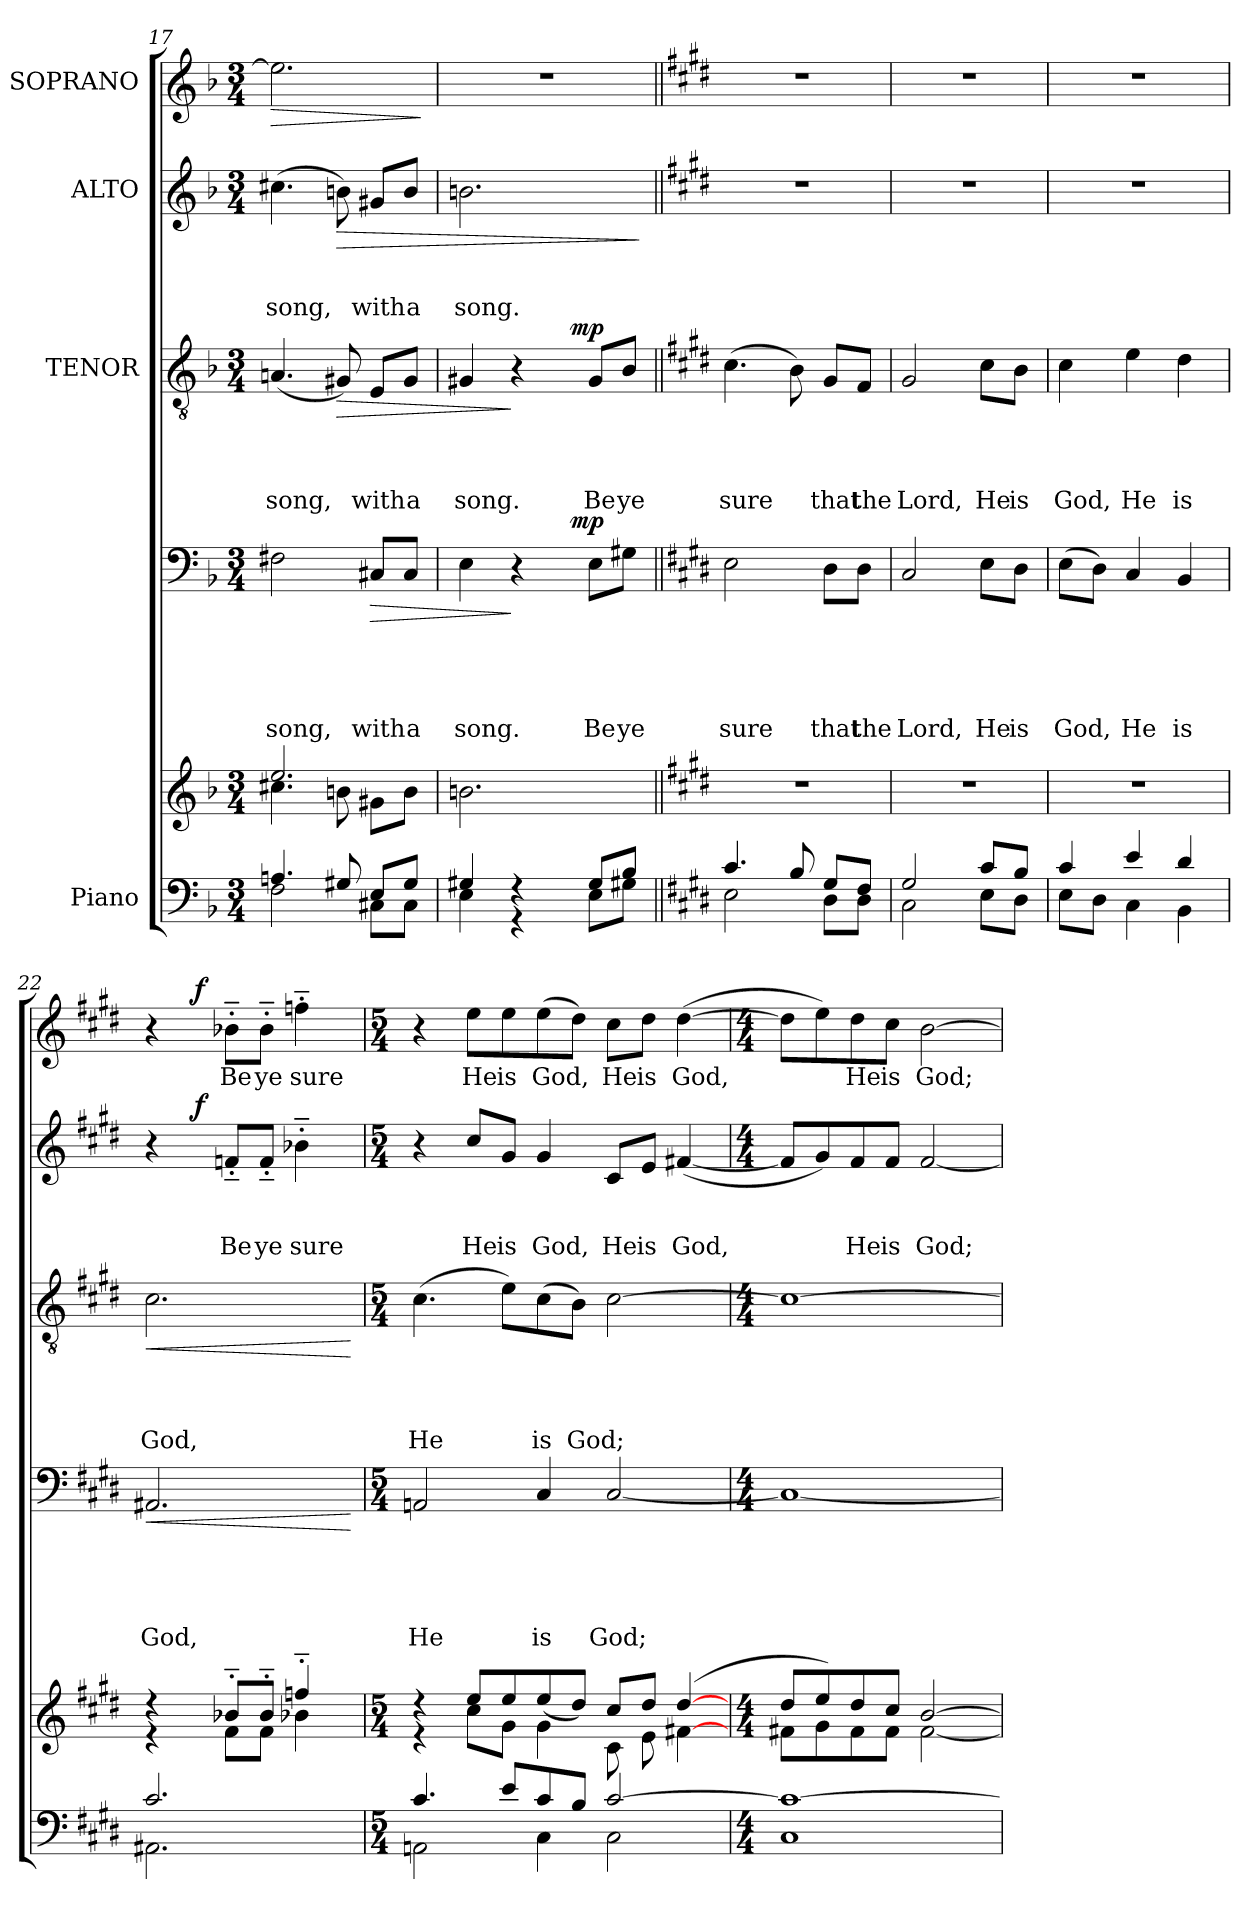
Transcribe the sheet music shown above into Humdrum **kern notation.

**kern	**kern	**kern	**text	**text	**text	**text	**text	**dynam	**kern	**text	**text	**text	**text	**dynam	**kern	**text	**text	**text	**dynam	**kern	**text	**dynam
*part5	*part5	*part4	*part4	*part4	*part4	*part4	*part4	*part4	*part3	*part3	*part3	*part3	*part3	*part3	*part2	*part2	*part2	*part2	*part2	*part1	*part1	*part1
*staff6	*staff5	*staff4	*staff4	*staff4	*staff4	*staff4	*staff4	*staff4	*staff3	*staff3	*staff3	*staff3	*staff3	*staff3	*staff2	*staff2	*staff2	*staff2	*staff2	*staff1	*staff1	*staff1
*I"Piano	*	*	*	*	*	*	*	*	*I"TENOR	*	*	*	*	*	*I"ALTO	*	*	*	*	*I"SOPRANO	*	*
*clefF4	*clefG2	*clefF4	*	*	*	*	*	*	*clefGv2	*	*	*	*	*	*clefG2	*	*	*	*	*clefG2	*	*
*k[b-]	*k[b-]	*k[b-]	*	*	*	*	*	*	*k[b-]	*	*	*	*	*	*k[b-]	*	*	*	*	*k[b-]	*	*
*F:	*F:	*F:	*	*	*	*	*	*	*F:	*	*	*	*	*	*F:	*	*	*	*	*F:	*	*
*M3/4	*M3/4	*M3/4	*	*	*	*	*	*	*M3/4	*	*	*	*	*	*M3/4	*	*	*	*	*M3/4	*	*
=17	=17	=17	=17	=17	=17	=17	=17	=17	=17	=17	=17	=17	=17	=17	=17	=17	=17	=17	=17	=17	=17	=17
*^	*^	*	*	*	*	*	*	*	*	*	*	*	*	*	*	*	*	*	*	*	*	*
!	!	!	!	!	!	!	!	!	!LO:LY:b	!	!	!	!	!	!LO:LY:b	!	!	!	!	!LO:LY:b	!	!	!	!LO:HP:b
4.An/	2F\	2.ee/	4.cc#X\	2F#X\	.	.	.	.	song,	.	(<4.An/	.	.	.	song,	.	(>4.cc#X\	.	.	song,	.	2.ee\]	.	>
!	!	!	!	!	!	!	!	!	!	!	!	!	!	!	!	!LO:HP:b	!	!	!	!	!LO:HP:b	!	!	!
8G#X/	.	.	8bn\	.	.	.	.	.	.	.	8G#X/)	.	.	.	.	>	8bn\)	.	.	.	>	.	.	.
!	!	!	!	!	!	!	!	!	!LO:LY:b	!LO:HP:b	!	!	!	!	!LO:LY:b	!	!	!	!	!LO:LY:b	!	!	!	!
8E/L	8C#X\L	.	8g#X\L	8C#X/L	.	.	.	.	with	>	8E/L	.	.	.	with	.	8g#X/L	.	.	with	.	.	.	.
!	!	!	!	!	!	!	!	!	!LO:LY:b	!	!	!	!	!	!LO:LY:b	!	!	!	!	!LO:LY:b	!	!	!	!
8G#/J	8C#\J	.	8b\J	8C#/J	.	.	.	.	a	.	8G#/J	.	.	.	a	.	8b/J	.	.	a	.	.	.	.
*v	*v	*	*	*	*	*	*	*	*	*	*	*	*	*	*	*	*	*	*	*	*	*	*	*
*	*v	*v	*	*	*	*	*	*	*	*	*	*	*	*	*	*	*	*	*	*	*	*	*
.	.	.	.	.	.	.	.	.	.	.	.	.	.	.	.	.	.	.	.	.	.	]
=18	=18	=18	=18	=18	=18	=18	=18	=18	=18	=18	=18	=18	=18	=18	=18	=18	=18	=18	=18	=18	=18	=18
*^	*	*	*	*	*	*	*	*	*	*	*	*	*	*	*	*	*	*	*	*	*	*
!	!	!	!	!	!	!	!	!LO:LY:b	!	!	!	!	!	!LO:LY:b	!	!	!	!	!LO:LY:b	!	!LO:N:vis=1	!	!
*	*	*	*^	*	*	*	*	*	*	*^	*	*	*	*	*	*	*	*	*	*	*	*	*
4G#X/	4E\	2.bn\	4E\	3ryy	.	.	.	.	song.	.	4G#X/	3ryy	.	.	.	song.	.	2.bn\	.	.	song.	.	2.r	.	.
4rGG	4rF	.	4r	.	.	.	.	.	.	]	4r	.	.	.	.	.	]	.	.	.	.	.	.	.	.
.	.	.	.	12.ryy	.	.	.	.	.	.	.	12.ryy	.	.	.	.	.	.	.	.	.	.	.	.	.
!	!	!	!	!	!	!	!	!	!	!LO:DY:a	!	!	!	!	!	!	!LO:DY:a	!	!	!	!	!	!	!	!
.	.	.	.	6..ryy	.	.	.	.	.	mp	.	6..ryy	.	.	.	.	mp	.	.	.	.	.	.	.	.
!	!	!	!	!	!	!	!	!	!LO:LY:b	!	!	!	!	!	!	!LO:LY:b	!	!	!	!	!	!	!	!	!
8G#/L	8E\L	.	8E\L	.	.	.	.	.	Be	.	8G#/L	.	.	.	.	Be	.	.	.	.	.	.	.	.	.
!	!	!	!	!	!	!	!	!	!LO:LY:b	!	!	!	!	!	!	!LO:LY:b	!	!	!	!	!	!	!	!	!
8B-/J	8G#X\J	.	8G#X\J	.	.	.	.	.	ye	.	8B-/J	.	.	.	.	ye	.	.	.	.	.	.	.	.	.
*v	*v	*	*	*	*	*	*	*	*	*	*	*	*	*	*	*	*	*	*	*	*	*	*	*	*
.	.	.	.	.	.	.	.	.	.	.	.	.	.	.	.	.	.	.	.	.	]	.	.	.
*	*	*v	*v	*	*	*	*	*	*	*	*	*	*	*	*	*	*	*	*	*	*	*	*	*
*	*	*	*	*	*	*	*	*	*v	*v	*	*	*	*	*	*	*	*	*	*	*	*	*
=19||	=19||	=19||	=19||	=19||	=19||	=19||	=19||	=19||	=19||	=19||	=19||	=19||	=19||	=19||	=19||	=19||	=19||	=19||	=19||	=19||	=19||	=19||
*k[f#c#g#d#]	*k[f#c#g#d#]	*k[f#c#g#d#]	*	*	*	*	*	*	*k[f#c#g#d#]	*	*	*	*	*	*k[f#c#g#d#]	*	*	*	*	*k[f#c#g#d#]	*	*
*E:	*E:	*E:	*	*	*	*	*	*	*E:	*	*	*	*	*	*E:	*	*	*	*	*E:	*	*
*^	*	*^	*	*	*	*	*	*	*^	*	*	*	*	*	*	*	*	*	*	*	*	*
!	!	!LO:N:vis=1	!	!	!	!	!	!	!LO:LY:b	!	!	!	!	!	!	!LO:LY:b	!	!LO:N:vis=1	!	!	!	!	!LO:N:vis=1	!	!
*	*	*	*v	*v	*	*	*	*	*	*	*	*	*	*	*	*	*	*	*	*	*	*	*	*	*
*	*	*	*	*	*	*	*	*	*	*v	*v	*	*	*	*	*	*	*	*	*	*	*	*	*
4.c#/	2E\	2.r	2E\	.	.	.	.	sure	.	(>4.c#\	.	.	.	sure	.	2.r	.	.	.	.	2.r	.	.
8B/	.	.	.	.	.	.	.	.	.	8B\)	.	.	.	.	.	.	.	.	.	.	.	.	.
!	!	!	!	!	!	!	!	!LO:LY:b	!	!	!	!	!	!LO:LY:b	!	!	!	!	!	!	!	!	!
8G#/L	8D#\L	.	8D#\L	.	.	.	.	that	.	8G#/L	.	.	.	that	.	.	.	.	.	.	.	.	.
!	!	!	!	!	!	!	!	!LO:LY:b	!	!	!	!	!	!LO:LY:b	!	!	!	!	!	!	!	!	!
8F#/J	8D#\J	.	8D#\J	.	.	.	.	the	.	8F#/J	.	.	.	the	.	.	.	.	.	.	.	.	.
=20	=20	=20	=20	=20	=20	=20	=20	=20	=20	=20	=20	=20	=20	=20	=20	=20	=20	=20	=20	=20	=20	=20	=20
!	!	!LO:N:vis=1	!	!	!	!	!	!LO:LY:b	!	!	!	!	!	!LO:LY:b	!	!LO:N:vis=1	!	!	!	!	!LO:N:vis=1	!	!
2G#/	2C#\	2.r	2C#/	.	.	.	.	Lord,	.	2G#/	.	.	.	Lord,	.	2.r	.	.	.	.	2.r	.	.
!	!	!	!	!	!	!	!	!LO:LY:b	!	!	!	!	!	!LO:LY:b	!	!	!	!	!	!	!	!	!
8c#/L	8E\L	.	8E\L	.	.	.	.	He	.	8c#\L	.	.	.	He	.	.	.	.	.	.	.	.	.
!	!	!	!	!	!	!	!	!LO:LY:b	!	!	!	!	!	!LO:LY:b	!	!	!	!	!	!	!	!	!
8B/J	8D#\J	.	8D#\J	.	.	.	.	is	.	8B\J	.	.	.	is	.	.	.	.	.	.	.	.	.
!!LO:PB:g=z
=21	=21	=21	=21	=21	=21	=21	=21	=21	=21	=21	=21	=21	=21	=21	=21	=21	=21	=21	=21	=21	=21	=21	=21
!	!	!LO:N:vis=1	!	!	!	!	!	!LO:LY:b	!	!	!	!	!	!LO:LY:b	!	!LO:N:vis=1	!	!	!	!	!LO:N:vis=1	!	!
4c#/	8E\L	2.r	(>8E\L	.	.	.	.	God,	.	4c#\	.	.	.	God,	.	2.r	.	.	.	.	2.r	.	.
.	8D#\J	.	8D#\J)	.	.	.	.	.	.	.	.	.	.	.	.	.	.	.	.	.	.	.	.
!	!	!	!	!	!	!	!	!LO:LY:b	!	!	!	!	!	!LO:LY:b	!	!	!	!	!	!	!	!	!
4e/	4C#\	.	4C#/	.	.	.	.	He	.	4e\	.	.	.	He	.	.	.	.	.	.	.	.	.
!	!	!	!	!	!	!	!	!LO:LY:b	!	!	!	!	!	!LO:LY:b	!	!	!	!	!	!	!	!	!
4d#/	4BB\	.	4BB/	.	.	.	.	is	.	4d#\	.	.	.	is	.	.	.	.	.	.	.	.	.
=22	=22	=22	=22	=22	=22	=22	=22	=22	=22	=22	=22	=22	=22	=22	=22	=22	=22	=22	=22	=22	=22	=22	=22
*	*	*^	*	*	*	*	*	*	*	*	*	*	*	*	*	*	*	*	*	*	*	*	*
!	!	!	!	!	!	!	!	!	!LO:LY:b	!LO:HP:b	!	!	!	!	!LO:LY:b	!LO:HP:b	!	!	!	!	!	!	!	!
*	*	*	*	*	*	*	*	*	*	*	*	*	*	*	*	*	*^	*	*	*	*	*^	*	*
2.c#/	2.AA#X\	4re	4rdd	2.AA#X/	.	.	.	.	God,	<	2.c#\	.	.	.	God,	<	4r	8ryy	.	.	.	.	4r	8ryy	.	.
.	.	.	.	.	.	.	.	.	.	.	.	.	.	.	.	.	.	32ryy	.	.	.	.	.	32ryy	.	.
!	!	!	!	!	!	!	!	!	!	!	!	!	!	!	!	!	!	!	!	!	!	!LO:DY:a	!	!	!	!LO:DY:a
.	.	.	.	.	.	.	.	.	.	.	.	.	.	.	.	.	.	2ryy	.	.	.	f	.	2ryy	.	f
!	!	!	!	!	!	!	!	!	!	!	!	!	!	!	!	!	!	!	!	!	!LO:LY:b	!	!	!	!LO:LY:b	!
.	.	8b-X~>'>/L	8f#\L	.	.	.	.	.	.	.	.	.	.	.	.	.	8fn~<'</L	.	.	.	Be	.	8b-X~>'>\L	.	Be	.
!	!	!	!	!	!	!	!	!	!	!	!	!	!	!	!	!	!	!	!	!	!LO:LY:b	!	!	!	!LO:LY:b	!
.	.	8b-~>'>/J	8f#\J	.	.	.	.	.	.	.	.	.	.	.	.	.	8f~<'</J	.	.	.	ye	.	8b-~>'>\J	.	ye	.
!	!	!	!	!	!	!	!	!	!	!	!	!	!	!	!	!	!	!	!	!	!LO:LY:b	!	!	!	!LO:LY:b	!
.	.	4ffn~>'>/	4b-X\	.	.	.	.	.	.	.	.	.	.	.	.	.	4b-X~>'>\	.	.	.	sure	.	4ffn~>'>\	.	sure	.
.	.	.	.	.	.	.	.	.	.	.	.	.	.	.	.	.	.	16.ryy	.	.	.	.	.	16.ryy	.	.
*v	*v	*	*	*	*	*	*	*	*	*	*	*	*	*	*	*	*	*	*	*	*	*	*	*	*	*
*	*v	*v	*	*	*	*	*	*	*	*	*	*	*	*	*	*	*	*	*	*	*	*	*	*	*
.	.	.	.	.	.	.	.	[	.	.	.	.	.	[	.	.	.	.	.	.	.	.	.	.
*	*	*	*	*	*	*	*	*	*	*	*	*	*	*	*v	*v	*	*	*	*	*	*	*	*
*	*	*	*	*	*	*	*	*	*	*	*	*	*	*	*	*	*	*	*	*v	*v	*	*
=23	=23	=23	=23	=23	=23	=23	=23	=23	=23	=23	=23	=23	=23	=23	=23	=23	=23	=23	=23	=23	=23	=23
*M5/4	*M5/4	*M5/4	*	*	*	*	*	*	*M5/4	*	*	*	*	*	*M5/4	*	*	*	*	*M5/4	*	*
*^	*^	*	*	*	*	*	*	*	*	*	*	*	*	*	*^	*	*	*	*	*^	*	*
*	*	*	*^	*	*	*	*	*	*	*	*	*	*	*	*	*	*	*	*	*	*	*	*	*	*	*
!	!	!	!	!	!	!	!	!	!	!LO:LY:b	!	!	!	!	!	!LO:LY:b	!	!	!	!	!	!	!	!	!	!	!
*	*	*	*	*	*	*	*	*	*	*	*	*	*	*	*	*	*	*v	*v	*	*	*	*	*	*	*	*
*	*	*	*	*	*	*	*	*	*	*	*	*	*	*	*	*	*	*	*	*	*	*	*v	*v	*	*
2AAn\	4.c#/	2.ryy	4rdd	4re	2AAn/	.	.	.	.	He	.	(>4.c#\	.	.	.	He	.	4r	.	.	.	.	4r	.	.
!	!	!	!	!	!	!	!	!	!	!	!	!	!	!	!	!	!	!	!	!	!LO:LY:b	!	!	!LO:LY:b	!
.	.	.	8ee/L	8cc#\L	.	.	.	.	.	.	.	.	.	.	.	.	.	8cc#/L	.	.	He	.	8ee\L	He	.
!	!	!	!	!	!	!	!	!	!	!	!	!	!	!	!	!	!	!	!	!	!LO:LY:b	!	!	!LO:LY:b	!
.	8e/L	.	8ee/	8g#\J	.	.	.	.	.	.	.	8e\L)	.	.	.	.	.	8g#/J	.	.	is	.	8ee\	is	.
!	!	!	!	!	!	!	!	!	!	!LO:LY:b	!	!	!	!	!	!LO:LY:b	!	!	!	!	!LO:LY:b	!	!	!LO:LY:b	!
4C#\	8c#/	.	(>8ee/	4g#\	4C#/	.	.	.	.	is	.	(>8c#\	.	.	.	is	.	4g#/	.	.	God,	.	(>8ee\	God,	.
!	!	!	!	!	!	!	!	!	!	!	!	!	!	!	!	!LO:LY:b	!	!	!	!	!	!	!	!	!
.	8B/J	.	8dd#/J)	.	.	.	.	.	.	.	.	8B\J)	.	.	.	God;	.	.	.	.	.	.	8dd#\J)	.	.
!	!	!	!	!	!	!	!	!	!	!LO:LY:b	!	!	!	!	!	!	!	!	!	!	!LO:LY:b	!	!	!LO:LY:b	!
[>2c#/	2C#\	8c#\	2ryy	8cc#/L	[<2C#/	.	.	.	.	God;	.	[>2c#\	.	.	.	.	.	8c#/L	.	.	He	.	8cc#\L	He	.
!	!	!	!	!	!	!	!	!	!	!	!	!	!	!	!	!	!	!	!	!	!LO:LY:b	!	!	!LO:LY:b	!
.	.	8e\	.	8dd#/J	.	.	.	.	.	.	.	.	.	.	.	.	.	8e/J	.	.	is	.	8dd#\J	is	.
!	!	!	!	!	!	!	!	!	!	!	!	!	!	!	!	!	!	!	!	!	!LO:LY:b	!	!	!LO:LY:b	!
.	.	[<4f#X\	.	([>4dd#/	.	.	.	.	.	.	.	.	.	.	.	.	.	(<[<4f#X/	.	.	God,	.	(>[>4dd#\	God,	.
*v	*v	*	*	*	*	*	*	*	*	*	*	*	*	*	*	*	*	*	*	*	*	*	*	*	*
*	*v	*v	*v	*	*	*	*	*	*	*	*	*	*	*	*	*	*	*	*	*	*	*	*	*
=24	=24	=24	=24	=24	=24	=24	=24	=24	=24	=24	=24	=24	=24	=24	=24	=24	=24	=24	=24	=24	=24	=24
*M4/4	*M4/4	*M4/4	*	*	*	*	*	*	*M4/4	*	*	*	*	*	*M4/4	*	*	*	*	*M4/4	*	*
*	*^	*	*	*	*	*	*	*	*	*	*	*	*	*	*	*	*	*	*	*	*	*
1C# 1c#_	8dd#/L	8f#X\L	1C#_	.	.	.	.	.	.	1c#_	.	.	.	.	.	8f#/L]	.	.	.	.	8dd#\L]	.	.
.	8ee/)	8g#\	.	.	.	.	.	.	.	.	.	.	.	.	.	8g#/)	.	.	.	.	8ee\)	.	.
!	!	!	!	!	!	!	!	!	!	!	!	!	!	!	!	!	!	!	!LO:LY:b	!	!	!LO:LY:b	!
.	8dd#/	8f#\	.	.	.	.	.	.	.	.	.	.	.	.	.	8f#/	.	.	He	.	8dd#\	He	.
!	!	!	!	!	!	!	!	!	!	!	!	!	!	!	!	!	!	!	!LO:LY:b	!	!	!LO:LY:b	!
.	8cc#/J	8f#\J	.	.	.	.	.	.	.	.	.	.	.	.	.	8f#/J	.	.	is	.	8cc#\J	is	.
!	!	!	!	!	!	!	!	!	!	!	!	!	!	!	!	!	!	!	!LO:LY:b	!	!	!LO:LY:b	!
.	[>2b/	[<2f#\	.	.	.	.	.	.	.	.	.	.	.	.	.	[<2f#/	.	.	God;	.	[>2b\	God;	.
*	*v	*v	*	*	*	*	*	*	*	*	*	*	*	*	*	*	*	*	*	*	*	*	*
=	=	=	=	=	=	=	=	=	=	=	=	=	=	=	=	=	=	=	=	=	=	=
*-	*-	*-	*-	*-	*-	*-	*-	*-	*-	*-	*-	*-	*-	*-	*-	*-	*-	*-	*-	*-	*-	*-
